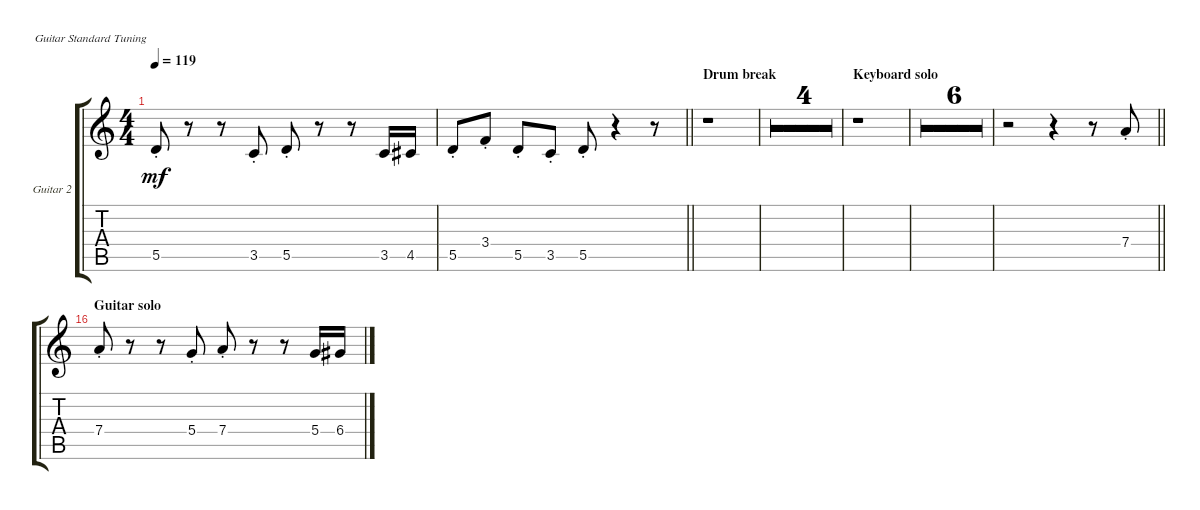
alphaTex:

\defaultSystemsLayout 4
\bracketExtendMode groupsimilarinstruments
\useSystemSignSeparator
\multiBarRest
\multiTrackTrackNamePolicy allsystems
\firstSystemTrackNameMode fullname
\firstSystemTrackNameOrientation horizontal
\otherSystemsTrackNameOrientation horizontal
\defaultBarNumberDisplay FirstOfSystem
\track ("Guitar 2" "Gtr. 2") {multiBarRest instrument electricguitarclean}
\staff {score tabs}
\tuning (E4 B3 G3 D3 A2 E2)
\ts (4 4)
\tempo 119
\clef g2
\ks aminor
5.5{st}.8{dy mf} r.8 r.8 3.5{st}.8 5.5{st}.8 r.8 r.8 3.5.16 4.5.16 |
\barLineRight lightlight
5.5{st}.8 3.4{st}.8 5.5{st}.8 3.5{st}.8 5.5{st}.8 r.4 r.8 |
\section ("" "Drum break")
r.1 |
r.1 |
r.1 |
r.1 |
\barLineRight lightlight
r.1 |
\section ("" "Keyboard solo")
r.1 |
r.1 |
r.1 |
r.1 |
r.1 |
r.1 |
r.1 |
\barLineRight lightlight
r.2 r.4 r.8 7.4{st}.8 |
\section ("" "Guitar solo")
7.4{st}.8 r.8 r.8 5.4{st}.8 7.4{st}.8 r.8 r.8 5.4.16 6.4.16
